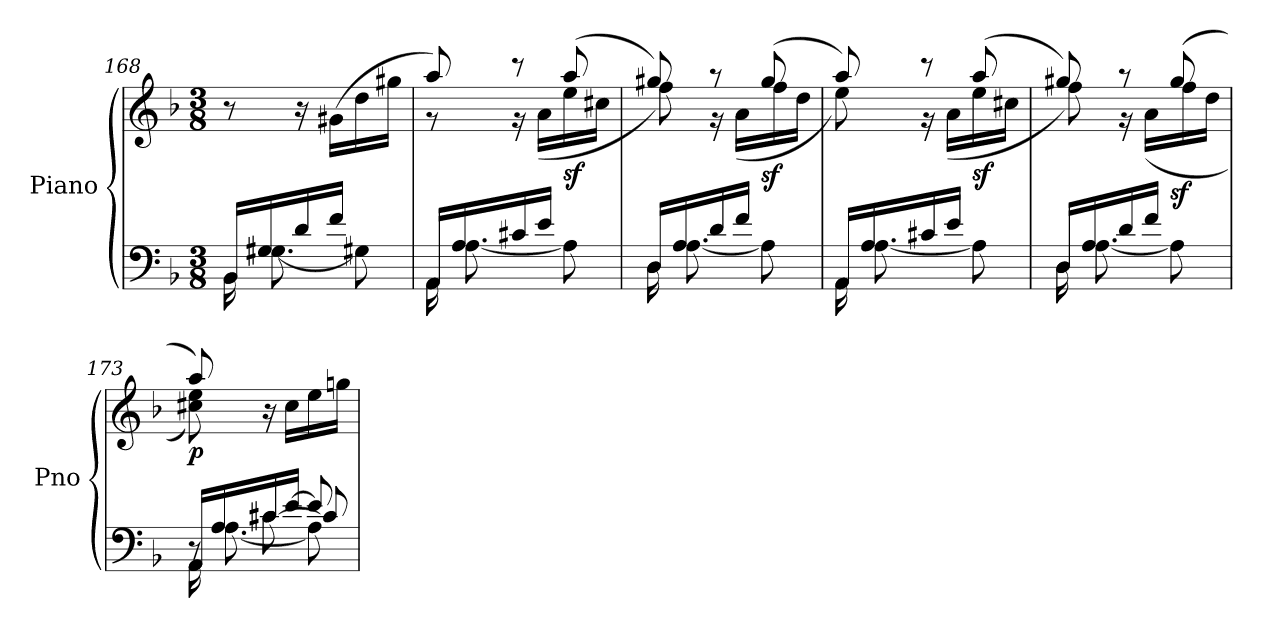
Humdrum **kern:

**kern	**kern	**dynam
*part1	*part1	*part1
*staff2	*staff1	*staff1/2
*I"Piano	*	*
*I'Pno	*	*
!!LO:PB:g=z
*clefF4	*clefG2	*
*k[b-]	*k[b-]	*
*M3/8	*M3/8	*
=168	=168	=168
*^	*	*
16BB-/LL	16BB-\	8r	.
16G#X/	[8.G#X\	.	.
16d/	.	16r	.
16f/JJ	.	(>16g#X\LL	.
8ryy	8G#X\]	16dd\	.
.	.	16gg#X\JJ	.
=169	=169	=169	=169
*	*	*^	*
16AA/LL	16AA\	8aa/)	8r	.
16A/	[8.A\	.	.	.
16c#X/	.	8r	16r	.
16e/JJ	.	.	(<16a\LL	.
!	!	!	!	!LO:DY:b
8ryy	8A\]	(>8aa/	16ee\	sf
.	.	.	16cc#X\JJ	.
=170	=170	=170	=170	=170
16D/LL	16D\	8gg#X/)	8ff\)	.
16A/	[8.A\	.	.	.
16d/	.	8r	16r	.
16f/JJ	.	.	(<16a\LL	.
!	!	!	!	!LO:DY:b
8ryy	8A\]	(>8gg#/	16ff\	sf
.	.	.	16dd\JJ	.
=171	=171	=171	=171	=171
16AA/LL	16AA\	8aa/)	8ee\)	.
16A/	[8.A\	.	.	.
16c#X/	.	8r	16r	.
16e/JJ	.	.	(<16a\LL	.
!	!	!	!	!LO:DY:b
8ryy	8A\]	(>8aa/	16ee\	sf
.	.	.	16cc#X\JJ	.
!!LO:LB:g=z	!!
=172	=172	=172	=172	=172
16D/LL	16D\	8gg#X/)	8ff\)	.
16A/	[8.A\	.	.	.
16d/	.	8r	16r	.
16f/JJ	.	.	(<16a\LL	.
!	!	!	!	!LO:DY:b
8ryy	8A\]	(>8gg#/	16ff\	sf
.	.	.	16dd\JJ	.
=173	=173	=173	=173	=173
*	*^	*	*	*
!	!	!	!	!	!LO:DY:b
16AA/LL	16AA\	8r	8aa/)	8cc#X\ 8ee\)	p
16A/	[8.A\	.	.	.	.
16c#X/	.	[8c#X\	4ryy	16r	.
[16e/JJ	.	.	.	16cc#\LL	.
8e/]	8A\]	8c#/]	.	16ee\	.
.	.	.	.	16ggn\JJ	.
*v	*v	*v	*	*	*
*	*v	*v	*
=	=	=
*-	*-	*-
